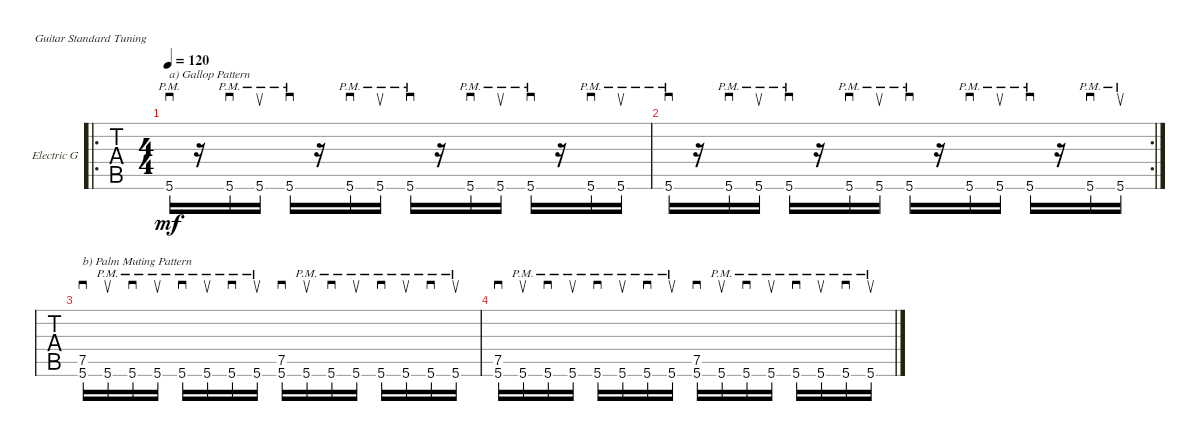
\defaultSystemsLayout 4
\bracketExtendMode groupsimilarinstruments
\firstSystemTrackNameOrientation horizontal
\otherSystemsTrackNameOrientation horizontal
\track ("Electric Guitar" "Electric G") {instrument electricguitarclean}
\staff {tabs}
\tuning (E4 B3 G3 D3 A2 E2)
\ro
\ts (4 4)
\tempo 120
\clef g2
\ks c
5.6{pm st}.16{sd txt "a) Gallop Pattern" dy mf instrument electricguitarclean} r.16 5.6{pm}.16{sd} 5.6{pm}.16{su} 5.6{pm st}.16{sd} r.16 5.6{pm}.16{sd} 5.6{pm}.16{su} 5.6{pm st}.16{sd} r.16 5.6{pm}.16{sd} 5.6{pm}.16{su} 5.6{pm st}.16{sd} r.16 5.6{pm}.16{sd} 5.6{pm}.16{su} |
\rc 2
5.6{pm st}.16{sd} r.16 5.6{pm}.16{sd} 5.6{pm}.16{su} 5.6{pm st}.16{sd} r.16 5.6{pm}.16{sd} 5.6{pm}.16{su} 5.6{pm st}.16{sd} r.16 5.6{pm}.16{sd} 5.6{pm}.16{su} 5.6{pm st}.16{sd} r.16 5.6{pm}.16{sd} 5.6{pm}.16{su} |
(5.6 7.5).16{sd txt "b) Palm Muting Pattern"} 5.6{pm}.16{su} 5.6{pm}.16{sd} 5.6{pm}.16{su} 5.6{pm}.16{sd} 5.6{pm}.16{su} 5.6{pm}.16{sd} 5.6{pm}.16{su} (5.6 7.5).16{sd} 5.6{pm}.16{su} 5.6{pm}.16{sd} 5.6{pm}.16{su} 5.6{pm}.16{sd} 5.6{pm}.16{su} 5.6{pm}.16{sd} 5.6{pm}.16{su} |
(5.6 7.5).16{sd} 5.6{pm}.16{su} 5.6{pm}.16{sd} 5.6{pm}.16{su} 5.6{pm}.16{sd} 5.6{pm}.16{su} 5.6{pm}.16{sd} 5.6{pm}.16{su} (5.6 7.5).16{sd} 5.6{pm}.16{su} 5.6{pm}.16{sd} 5.6{pm}.16{su} 5.6{pm}.16{sd} 5.6{pm}.16{su} 5.6{pm}.16{sd} 5.6{pm}.16{su}
